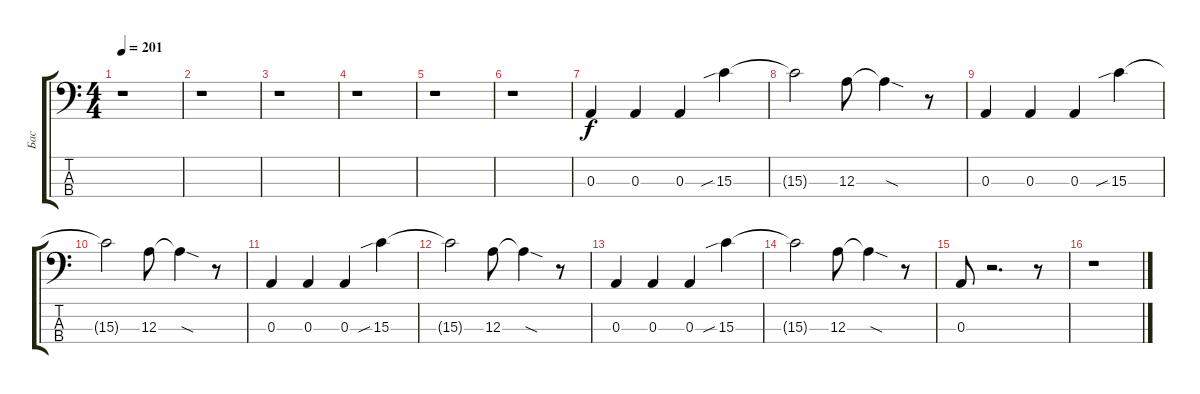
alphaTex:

\track ("Бас" "Бас") {instrument electricbasspick}
\staff {score tabs}
\tuning (G2 D2 A1 E1) {hide}
\ts (4 4)
\tempo 201
\clef f4
\ks c
r.1{dy f} |
r.1 |
r.1 |
r.1 |
r.1 |
r.1 |
0.3.4 0.3.4 0.3.4 15.3{sib}.4 |
15.3{t}.2 12.3.8 12.3{sod t}.4 r.8 |
0.3.4 0.3.4 0.3.4 15.3{sib}.4 |
15.3{t}.2 12.3.8 12.3{sod t}.4 r.8 |
0.3.4 0.3.4 0.3.4 15.3{sib}.4 |
15.3{t}.2 12.3.8 12.3{sod t}.4 r.8 |
0.3.4 0.3.4 0.3.4 15.3{sib}.4 |
15.3{t}.2 12.3.8 12.3{sod t}.4 r.8 |
0.3.8 r.2{d} r.8 |
r.1
